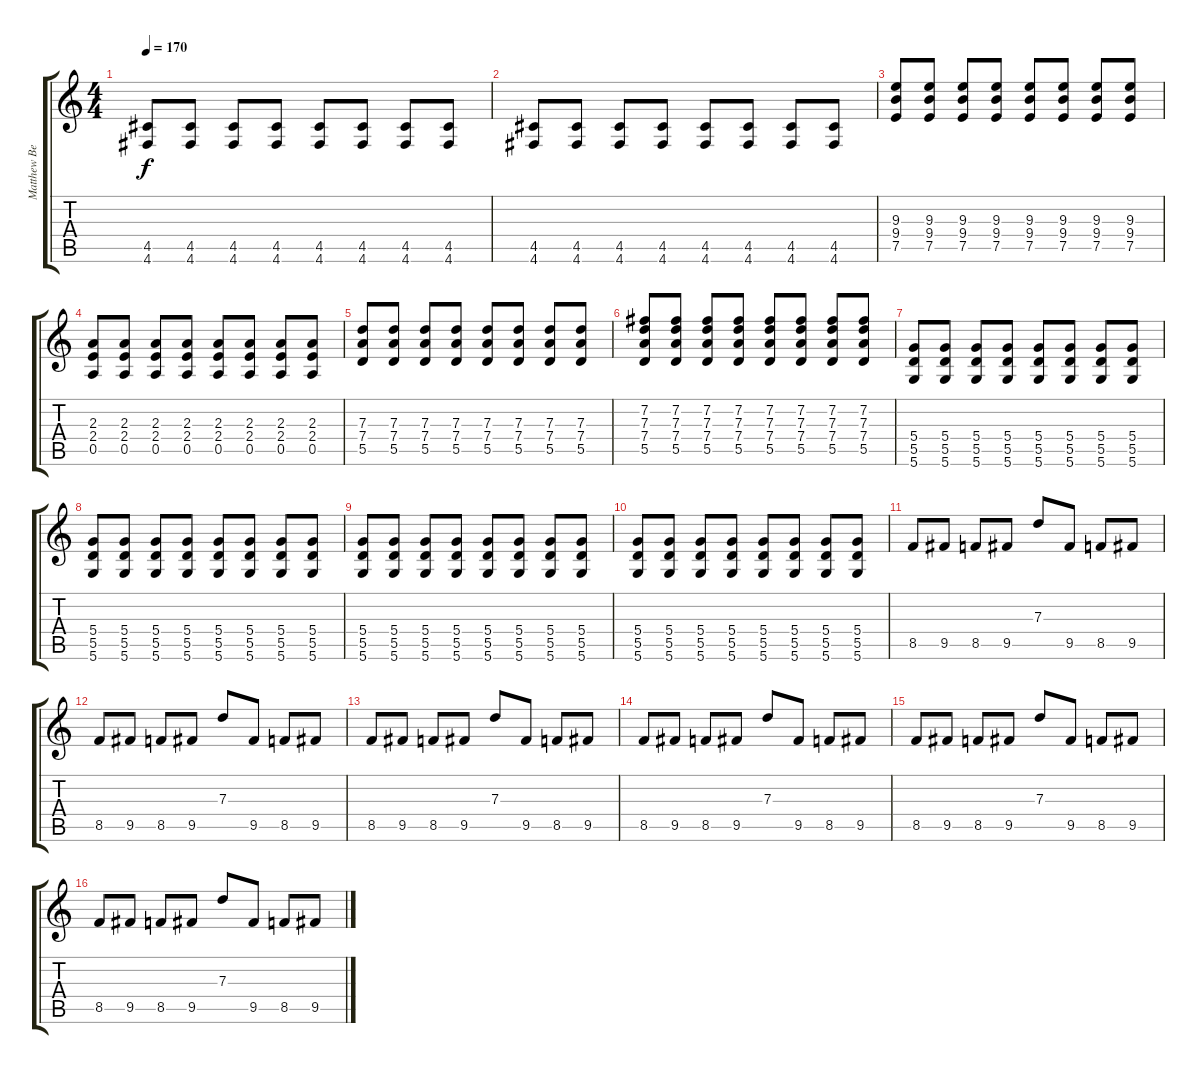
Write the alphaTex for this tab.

\track ("Matthew Bellamy" "Matthew Be") {instrument distortionguitar}
\staff {score tabs}
\tuning (E4 B3 G3 D3 A2 D2) {hide}
\ts (4 4)
\tempo 170
\clef g2
\ks c
(4.5 4.6).8{dy f} (4.5 4.6).8 (4.5 4.6).8 (4.5 4.6).8 (4.5 4.6).8 (4.5 4.6).8 (4.5 4.6).8 (4.5 4.6).8 |
(4.5 4.6).8 (4.5 4.6).8 (4.5 4.6).8 (4.5 4.6).8 (4.5 4.6).8 (4.5 4.6).8 (4.5 4.6).8 (4.5 4.6).8 |
(9.3 9.4 7.5).8 (9.3 9.4 7.5).8 (9.3 9.4 7.5).8 (9.3 9.4 7.5).8 (9.3 9.4 7.5).8 (9.3 9.4 7.5).8 (9.3 9.4 7.5).8 (9.3 9.4 7.5).8 |
(2.3 2.4 0.5).8 (2.3 2.4 0.5).8 (2.3 2.4 0.5).8 (2.3 2.4 0.5).8 (2.3 2.4 0.5).8 (2.3 2.4 0.5).8 (2.3 2.4 0.5).8 (2.3 2.4 0.5).8 |
(7.3 7.4 5.5).8 (7.3 7.4 5.5).8 (7.3 7.4 5.5).8 (7.3 7.4 5.5).8 (7.3 7.4 5.5).8 (7.3 7.4 5.5).8 (7.3 7.4 5.5).8 (7.3 7.4 5.5).8 |
(7.2 7.3 7.4 5.5).8 (7.2 7.3 7.4 5.5).8 (7.2 7.3 7.4 5.5).8 (7.2 7.3 7.4 5.5).8 (7.2 7.3 7.4 5.5).8 (7.2 7.3 7.4 5.5).8 (7.2 7.3 7.4 5.5).8 (7.2 7.3 7.4 5.5).8 |
(5.4 5.5 5.6).8 (5.4 5.5 5.6).8 (5.4 5.5 5.6).8 (5.4 5.5 5.6).8 (5.4 5.5 5.6).8 (5.4 5.5 5.6).8 (5.4 5.5 5.6).8 (5.4 5.5 5.6).8 |
(5.4 5.5 5.6).8 (5.4 5.5 5.6).8 (5.4 5.5 5.6).8 (5.4 5.5 5.6).8 (5.4 5.5 5.6).8 (5.4 5.5 5.6).8 (5.4 5.5 5.6).8 (5.4 5.5 5.6).8 |
(5.4 5.5 5.6).8 (5.4 5.5 5.6).8 (5.4 5.5 5.6).8 (5.4 5.5 5.6).8 (5.4 5.5 5.6).8 (5.4 5.5 5.6).8 (5.4 5.5 5.6).8 (5.4 5.5 5.6).8 |
(5.4 5.5 5.6).8 (5.4 5.5 5.6).8 (5.4 5.5 5.6).8 (5.4 5.5 5.6).8 (5.4 5.5 5.6).8 (5.4 5.5 5.6).8 (5.4 5.5 5.6).8 (5.4 5.5 5.6).8 |
8.5.8 9.5.8 8.5.8 9.5.8 7.3.8 9.5.8 8.5.8 9.5.8 |
8.5.8 9.5.8 8.5.8 9.5.8 7.3.8 9.5.8 8.5.8 9.5.8 |
8.5.8 9.5.8 8.5.8 9.5.8 7.3.8 9.5.8 8.5.8 9.5.8 |
8.5.8 9.5.8 8.5.8 9.5.8 7.3.8 9.5.8 8.5.8 9.5.8 |
8.5.8 9.5.8 8.5.8 9.5.8 7.3.8 9.5.8 8.5.8 9.5.8 |
8.5.8 9.5.8 8.5.8 9.5.8 7.3.8 9.5.8 8.5.8 9.5.8
